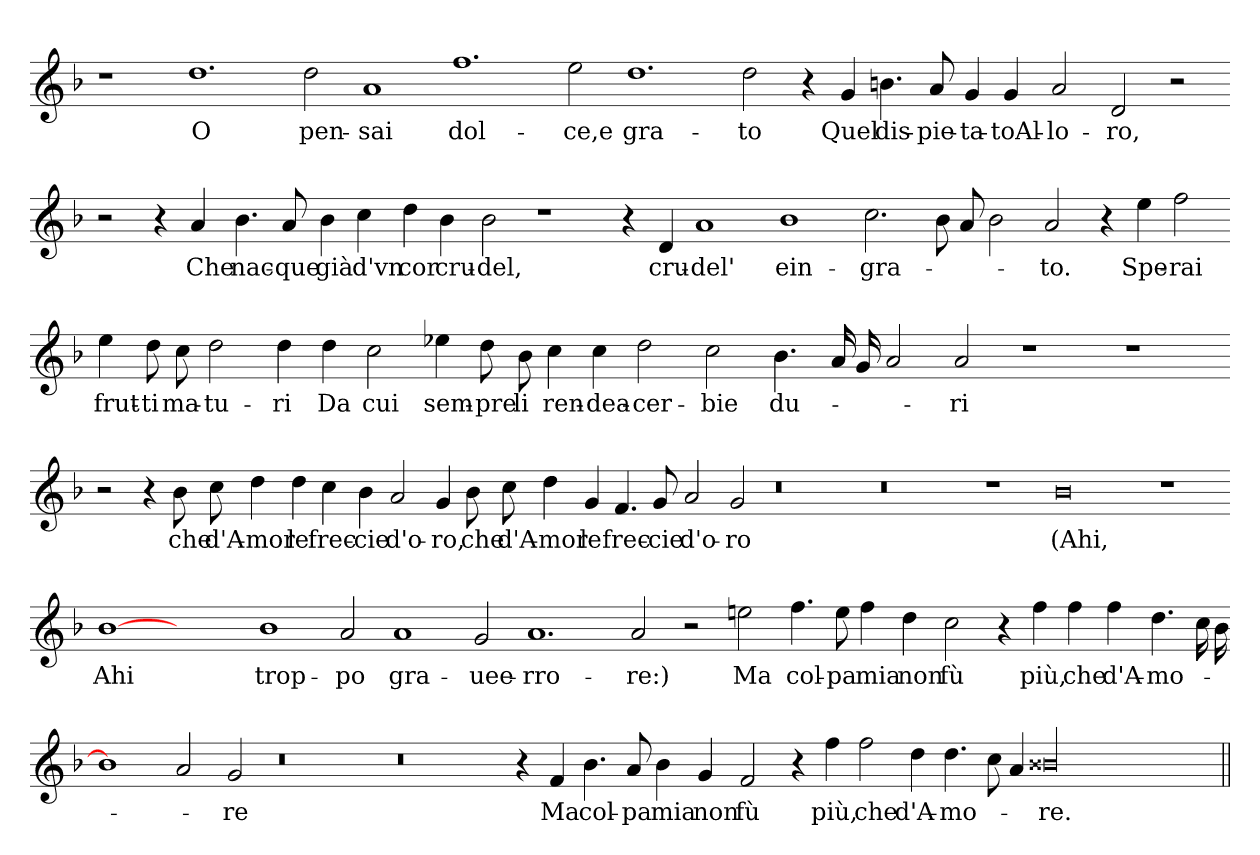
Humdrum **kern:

**kern	**text
*part1	*part1
*staff1	*staff1
*clefG2	*
*k[b-]	*
=	=
1r	.
1.dd	O
2dd	pen-
1a	sai
1.ff	dol-
2ee	ce,e
1.dd	gra-
2dd	to
4r	.
4g	Quel
4.b	dis-
8a	pie-
4g	ta-
4g	toAl-
2a	lo-
2d	ro,
2r	.
=-	=-
2r	.
4r	.
4a	Che
4.b	nac-
8a	que
4b	già
4cc	d'vn
4dd	cor
4b	cru-
2b	del,
1r	.
4r	.
4d	cru-
1a	del'
1b	ein-
2.cc	gra-
8b	.
8a	.
2b	.
2a	to.
4r	.
4ee	Spe-
2ff	rai
=-	=-
4ee	frut-
8dd	ti
8cc	ma-
2dd	tu-
4dd	ri
4dd	Da
2cc	cui
4ee-X	sem-
8dd	pre
8b\	li
4cc	ren-
4cc	dea-
2dd	cer-
2cc	bie
4.b	du-
16a	.
16g	.
2a	.
2a	ri
1r	.
1r	.
=-	=-
2r	.
4r	.
8b	che
8cc	d'A-
4dd	mor
4dd	le
4cc	frec-
4b\	cie
2a	d'o-
4g	ro,
8b	che
8cc	d'A-
4dd	mor
4g	le
4.f	frec-
8g	cie
2a	d'o-
2g	ro
0r	.
0r	.
1r	.
0b	(Ahi,
1r	.
=-	=-
[1b	Ahi
1ryy	.
1b	trop-
2a	po
1a	gra-
2g	uee-
1.a	rro-
2a	re:)
2r	.
2ee	Ma
4.ff	col-
8ee	pa
4ff	mia
4dd	non
2cc	fù
4r	.
4ff	più,
4ff	che
4ff	d'A-
4.dd	mo-
16cc	.
16b	.
=-	=-
1b]	.
2a	.
2g	re
0r	.
0r	.
4r	.
4f	Ma
4.b	col-
8a	pa
4b	mia
4g	non
2f	fù
4r	.
4ff	più,
2ff	che
4dd	d'A-
4.dd	mo-
8cc	.
4a	.
00b##X/	re.
=||	=||
*-	*-
